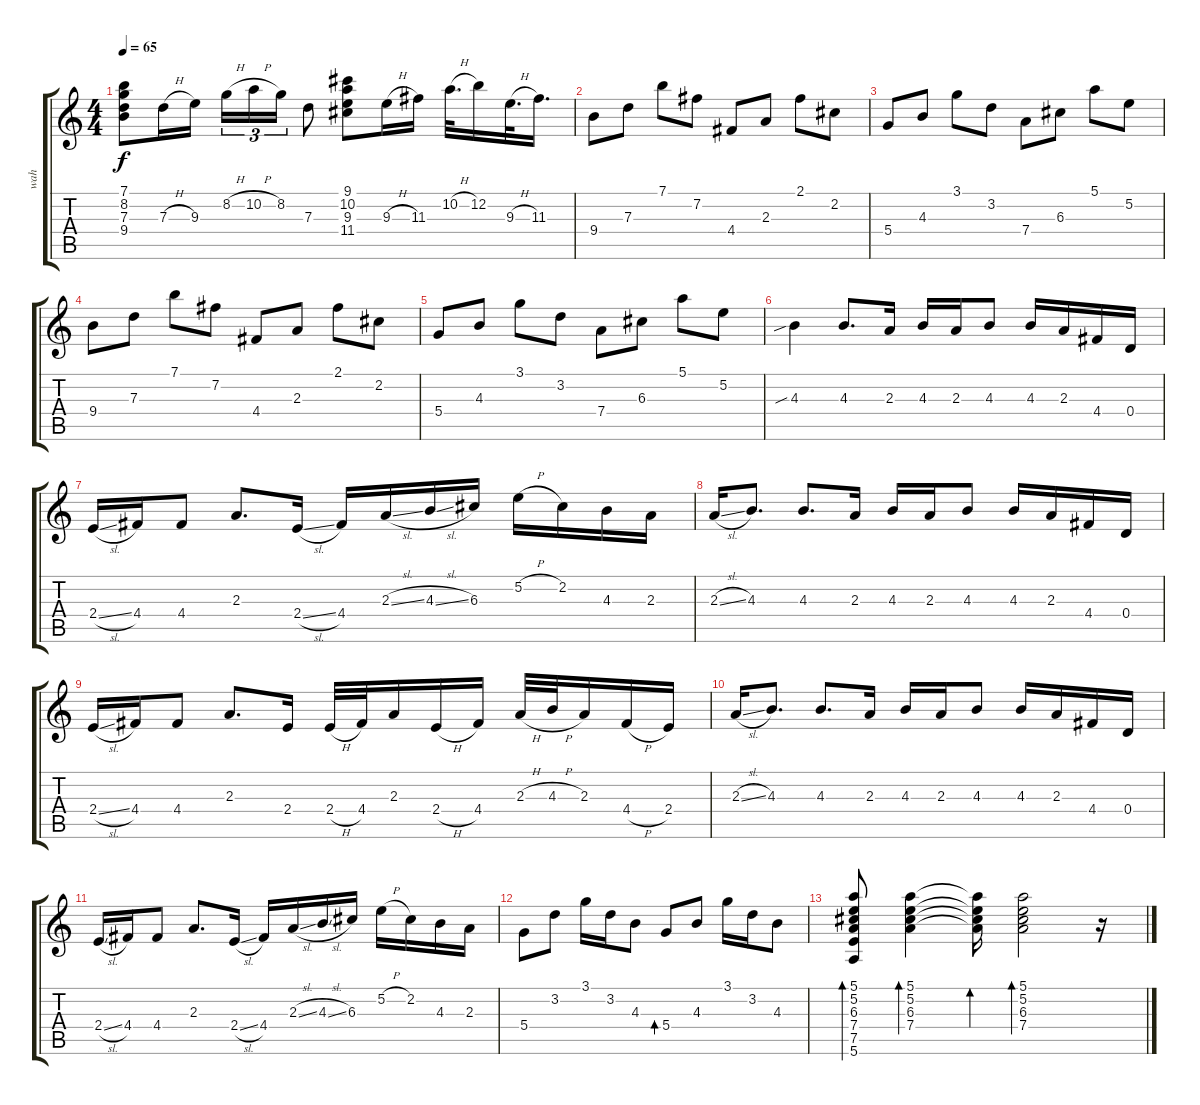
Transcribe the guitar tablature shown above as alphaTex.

\track ("wah" "wah") {instrument overdrivenguitar}
\staff {score tabs}
\tuning (E4 B3 G3 D3 A2 E2) {hide}
\ts (4 4)
\tempo 65
\clef g2
\ks c
(7.1 8.2 7.3 9.4).8{dy f} 7.3{h}.16 9.3.16 8.2{h}.16{tu (3 2)} 10.2{h}.16{tu (3 2)} 8.2.16{tu (3 2)} 7.3.8 (9.1 10.2 9.3 11.4).8 9.3{h}.16 11.3.16 10.2{h}.32{d} 12.2.16 9.3{h}.32{d} 11.3.16{d} |
9.4.8 7.3.8 7.1.8 7.2.8 4.4.8 2.3.8 2.1.8 2.2.8 |
5.4.8 4.3.8 3.1.8 3.2.8 7.4.8 6.3.8 5.1.8 5.2.8 |
9.4.8 7.3.8 7.1.8 7.2.8 4.4.8 2.3.8 2.1.8 2.2.8 |
5.4.8 4.3.8 3.1.8 3.2.8 7.4.8 6.3.8 5.1.8 5.2.8 |
4.3{sib}.4 4.3.8{d} 2.3.16 4.3.16 2.3.16 4.3.8 4.3.16 2.3.16 4.4.16 0.4.16 |
2.4{sl}.16 4.4.16 4.4.8 2.3.8{d} 2.4{sl}.16 4.4.16 2.3{sl}.16 4.3{sl}.16 6.3.16 5.2{h}.16 2.2.16 4.3.16 2.3.16 |
2.3{sl}.16 4.3.8{d} 4.3.8{d} 2.3.16 4.3.16 2.3.16 4.3.8 4.3.16 2.3.16 4.4.16 0.4.16 |
2.4{sl}.16 4.4.16 4.4.8 2.3.8{d} 2.4.16 2.4{h}.32 4.4.32 2.3.16 2.4{h}.16 4.4.16 2.3{h}.32 4.3{h}.32 2.3.16 4.4{h}.16 2.4.16 |
2.3{sl}.16 4.3.8{d} 4.3.8{d} 2.3.16 4.3.16 2.3.16 4.3.8 4.3.16 2.3.16 4.4.16 0.4.16 |
2.4{sl}.16 4.4.16 4.4.8 2.3.8{d} 2.4{sl}.16 4.4.16 2.3{sl}.16 4.3{sl}.16 6.3.16 5.2{h}.16 2.2.16 4.3.16 2.3.16 |
5.4.8 3.2.8 3.1.16 3.2.16 4.3.8 5.4.8{bd 240} 4.3.8 3.1.16 3.2.16 4.3.8 |
(5.1 5.2 6.3 7.4 7.5 5.6).8{bd 30} (5.1 5.2 6.3 7.4).4{bd 30} (5.1{t} 5.2{t} 6.3{t} 7.4{t}).16{bd 120} (5.1 5.2 6.3 7.4).2{bd 120} r.16
